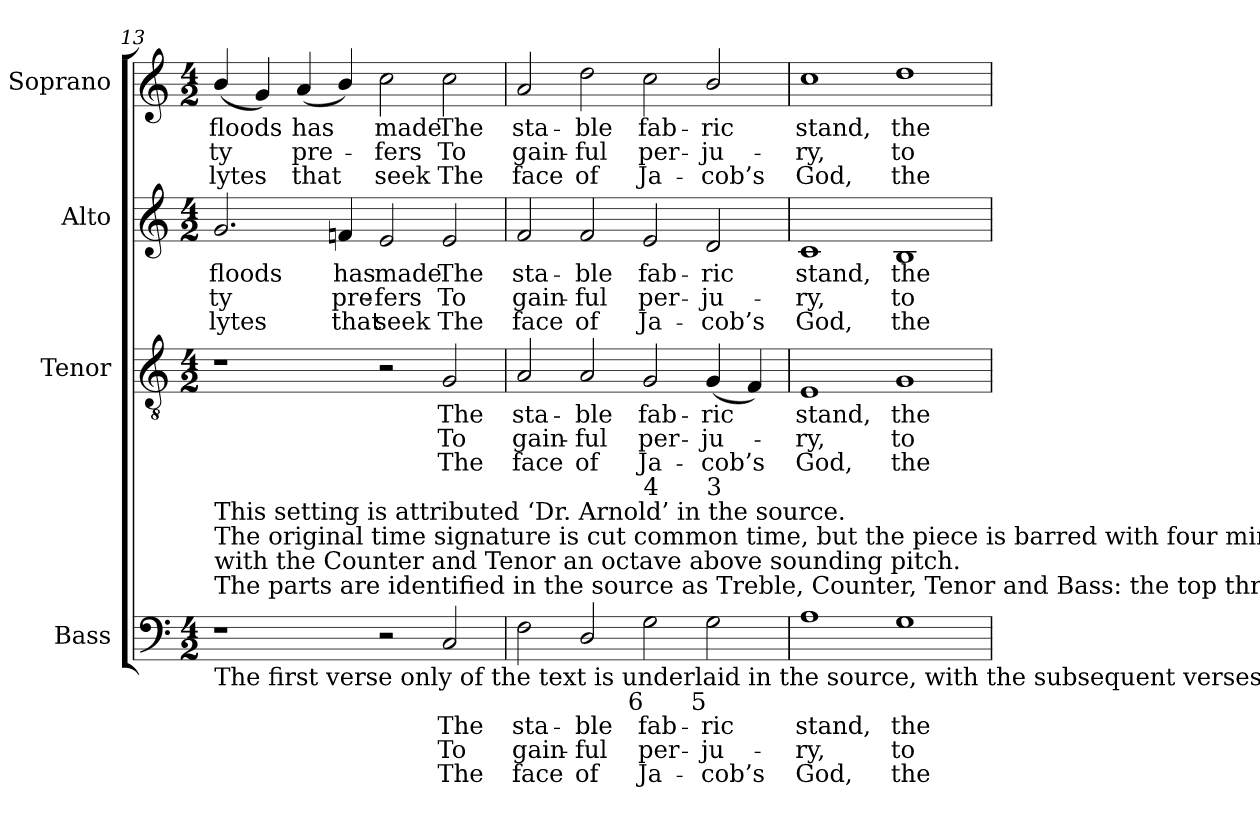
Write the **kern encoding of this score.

**kern	**text	**text	**text	**kern	**text	**text	**text	**kern	**text	**text	**text	**kern	**text	**text	**text
*part4	*part4	*part4	*part4	*part3	*part3	*part3	*part3	*part2	*part2	*part2	*part2	*part1	*part1	*part1	*part1
*staff4	*staff4	*staff4	*staff4	*staff3	*staff3	*staff3	*staff3	*staff2	*staff2	*staff2	*staff2	*staff1	*staff1	*staff1	*staff1
*I"Bass	*	*	*	*I"Tenor	*	*	*	*I"Alto	*	*	*	*I"Soprano	*	*	*
*I'B.	*	*	*	*I'T.	*	*	*	*I'A.	*	*	*	*I'S.	*	*	*
!!LO:LB:g=z
*clefF4	*	*	*	*clefGv2	*	*	*	*clefG2	*	*	*	*clefG2	*	*	*
*	*	*	*	*ITrd7c12	*	*	*	*	*	*	*	*	*	*	*
*k[]	*	*	*	*k[]	*	*	*	*k[]	*	*	*	*k[]	*	*	*
*C:	*	*	*	*C:	*	*	*	*C:	*	*	*	*C:	*	*	*
*M4/2	*	*	*	*M4/2	*	*	*	*M4/2	*	*	*	*M4/2	*	*	*
=13	=13	=13	=13	=13	=13	=13	=13	=13	=13	=13	=13	=13	=13	=13	=13
!	!	!	!	!	!	!	!	!	!LO:LY:b:color=#000000	!LO:LY:b:color=#000000	!LO:LY:b:color=#000000	!	!	!	!
!LO:TX:b:t=The first verse only of the text is underlaid in the source, with the subsequent verses given here printed after the music.	!	!	!	!	!	!	!	!	!	!	!	!	!	!	!
!LO:TX:t=The parts are identified in the source as Treble, Counter, Tenor and Bass&colon; the top three parts are printed in the treble clef,	!	!	!	!	!	!	!	!	!	!	!	!	!	!	!
!LO:TX:t=with the Counter and Tenor an octave above sounding pitch.	!	!	!	!	!	!	!	!	!	!	!	!	!	!	!
!LO:TX:t=The original time signature is cut common time, but the piece is barred with four minims to a bar.	!	!	!	!	!	!	!	!	!	!	!	!	!	!	!
!LO:TX:t=This setting is attributed ‘Dr. Arnold’ in the source.	!	!	!	!	!	!	!	!	!	!	!	!	!	!	!
!	!	!	!	!	!	!	!	!	!	!	!	!	!LO:LY:b:color=#000000	!LO:LY:b:color=#000000	!LO:LY:b:color=#000000
1r	.	.	.	1r	.	.	.	2.gi/	floods	-ty	-lytes	(4bi/	floods	-ty	-lytes
.	.	.	.	.	.	.	.	.	.	.	.	4gi/)	.	.	.
!	!	!	!	!	!	!	!	!	!	!	!	!	!LO:LY:b:color=#000000	!LO:LY:b:color=#000000	!LO:LY:b:color=#000000
.	.	.	.	.	.	.	.	.	.	.	.	(4ai/	has	pre-	that
!	!	!	!	!	!	!	!	!	!LO:LY:b:color=#000000	!LO:LY:b:color=#000000	!LO:LY:b:color=#000000	!	!	!	!
.	.	.	.	.	.	.	.	4fni/	has	pre-	that	4bi/)	.	.	.
!	!	!	!	!	!	!	!	!	!LO:LY:b:color=#000000	!LO:LY:b:color=#000000	!LO:LY:b:color=#000000	!	!	!	!
!	!	!	!	!	!	!	!	!	!	!	!	!	!LO:LY:b:color=#000000	!LO:LY:b:color=#000000	!LO:LY:b:color=#000000
2r	.	.	.	2r	.	.	.	2ei/	made	-fers	seek	2cci\	made	-fers	seek
!	!LO:LY:b:color=#000000	!LO:LY:b:color=#000000	!LO:LY:b:color=#000000	!	!	!	!	!	!	!	!	!	!	!	!
!	!	!	!	!	!LO:LY:b:color=#000000	!LO:LY:b:color=#000000	!LO:LY:b:color=#000000	!	!	!	!	!	!	!	!
!	!	!	!	!	!	!	!	!	!LO:LY:b:color=#000000	!LO:LY:b:color=#000000	!LO:LY:b:color=#000000	!	!	!	!
!	!	!	!	!	!	!	!	!	!	!	!	!	!LO:LY:b:color=#000000	!LO:LY:b:color=#000000	!LO:LY:b:color=#000000
2Ci/	The	To	The	2GGi/	The	To	The	2ei/	The	To	The	2cci\	The	To	The
=14	=14	=14	=14	=14	=14	=14	=14	=14	=14	=14	=14	=14	=14	=14	=14
!	!LO:LY:b:color=#000000	!LO:LY:b:color=#000000	!LO:LY:b:color=#000000	!	!	!	!	!	!	!	!	!	!	!	!
!	!	!	!	!	!LO:LY:b:color=#000000	!LO:LY:b:color=#000000	!LO:LY:b:color=#000000	!	!	!	!	!	!	!	!
!	!	!	!	!	!	!	!	!	!LO:LY:b:color=#000000	!LO:LY:b:color=#000000	!LO:LY:b:color=#000000	!	!	!	!
!	!	!	!	!	!	!	!	!	!	!	!	!	!LO:LY:b:color=#000000	!LO:LY:b:color=#000000	!LO:LY:b:color=#000000
2Fi\	sta-	gain-	face	2AAi/	sta-	gain-	face	2fi/	sta-	gain-	face	2ai/	sta-	gain-	face
!	!LO:LY:b:color=#000000	!LO:LY:b:color=#000000	!LO:LY:b:color=#000000	!	!	!	!	!	!	!	!	!	!	!	!
!	!	!	!	!	!LO:LY:b:color=#000000	!LO:LY:b:color=#000000	!LO:LY:b:color=#000000	!	!	!	!	!	!	!	!
!	!	!	!	!	!	!	!	!	!LO:LY:b:color=#000000	!LO:LY:b:color=#000000	!LO:LY:b:color=#000000	!	!	!	!
!	!	!	!	!	!	!	!	!	!	!	!	!	!LO:LY:b:color=#000000	!LO:LY:b:color=#000000	!LO:LY:b:color=#000000
2Di/	-ble	-ful	of	2AAi/	-ble	-ful	of	2fi/	-ble	-ful	of	2ddi\	-ble	-ful	of
!	!LO:LY:b:color=#000000	!LO:LY:b:color=#000000	!LO:LY:b:color=#000000	!	!	!	!	!	!	!	!	!	!	!	!
!	!	!	!	!	!LO:LY:b:color=#000000	!LO:LY:b:color=#000000	!LO:LY:b:color=#000000	!	!	!	!	!	!	!	!
!	!	!	!	!	!	!	!	!	!LO:LY:b:color=#000000	!LO:LY:b:color=#000000	!LO:LY:b:color=#000000	!	!	!	!
!LO:TX:b:rj:t=6	!	!	!	!	!	!	!	!	!	!	!	!	!	!	!
!LO:TX:t=4	!	!	!	!	!	!	!	!	!	!	!	!	!	!	!
!	!	!	!	!	!	!	!	!	!	!	!	!	!LO:LY:b:color=#000000	!LO:LY:b:color=#000000	!LO:LY:b:color=#000000
2Gi\	fab-	per-	Ja-	2GGi/	fab-	per-	Ja-	2ei/	fab-	per-	Ja-	2cci\	fab-	per-	Ja-
!	!LO:LY:b:color=#000000	!LO:LY:b:color=#000000	!LO:LY:b:color=#000000	!	!	!	!	!	!	!	!	!	!	!	!
!	!	!	!	!	!LO:LY:b:color=#000000	!LO:LY:b:color=#000000	!LO:LY:b:color=#000000	!	!	!	!	!	!	!	!
!	!	!	!	!	!	!	!	!	!LO:LY:b:color=#000000	!LO:LY:b:color=#000000	!LO:LY:b:color=#000000	!	!	!	!
!LO:TX:b:rj:t=5	!	!	!	!	!	!	!	!	!	!	!	!	!	!	!
!LO:TX:t=3	!	!	!	!	!	!	!	!	!	!	!	!	!	!	!
!	!	!	!	!	!	!	!	!	!	!	!	!	!LO:LY:b:color=#000000	!LO:LY:b:color=#000000	!LO:LY:b:color=#000000
2Gi\	-ric	-ju-	-cob’s	(4GGi/	-ric	-ju-	-cob’s	2di/	-ric	-ju-	-cob’s	2bi/	-ric	-ju-	-cob’s
.	.	.	.	4FFi/)	.	.	.	.	.	.	.	.	.	.	.
=15	=15	=15	=15	=15	=15	=15	=15	=15	=15	=15	=15	=15	=15	=15	=15
!	!LO:LY:b:color=#000000	!LO:LY:b:color=#000000	!LO:LY:b:color=#000000	!	!	!	!	!	!	!	!	!	!	!	!
!	!	!	!	!	!LO:LY:b:color=#000000	!LO:LY:b:color=#000000	!LO:LY:b:color=#000000	!	!	!	!	!	!	!	!
!	!	!	!	!	!	!	!	!	!LO:LY:b:color=#000000	!LO:LY:b:color=#000000	!LO:LY:b:color=#000000	!	!	!	!
!	!	!	!	!	!	!	!	!	!	!	!	!	!LO:LY:b:color=#000000	!LO:LY:b:color=#000000	!LO:LY:b:color=#000000
1Ai	stand,	-ry,	God,	1EEi	stand,	-ry,	God,	1ci	stand,	-ry,	God,	1cci	stand,	-ry,	God,
!	!LO:LY:b:color=#000000	!LO:LY:b:color=#000000	!LO:LY:b:color=#000000	!	!	!	!	!	!	!	!	!	!	!	!
!	!	!	!	!	!LO:LY:b:color=#000000	!LO:LY:b:color=#000000	!LO:LY:b:color=#000000	!	!	!	!	!	!	!	!
!	!	!	!	!	!	!	!	!	!LO:LY:b:color=#000000	!LO:LY:b:color=#000000	!LO:LY:b:color=#000000	!	!	!	!
!	!	!	!	!	!	!	!	!	!	!	!	!	!LO:LY:b:color=#000000	!LO:LY:b:color=#000000	!LO:LY:b:color=#000000
1Gi	the	to	the	1GGi	the	to	the	1Bi	the	to	the	1ddi	the	to	the
=	=	=	=	=	=	=	=	=	=	=	=	=	=	=	=
*-	*-	*-	*-	*-	*-	*-	*-	*-	*-	*-	*-	*-	*-	*-	*-
